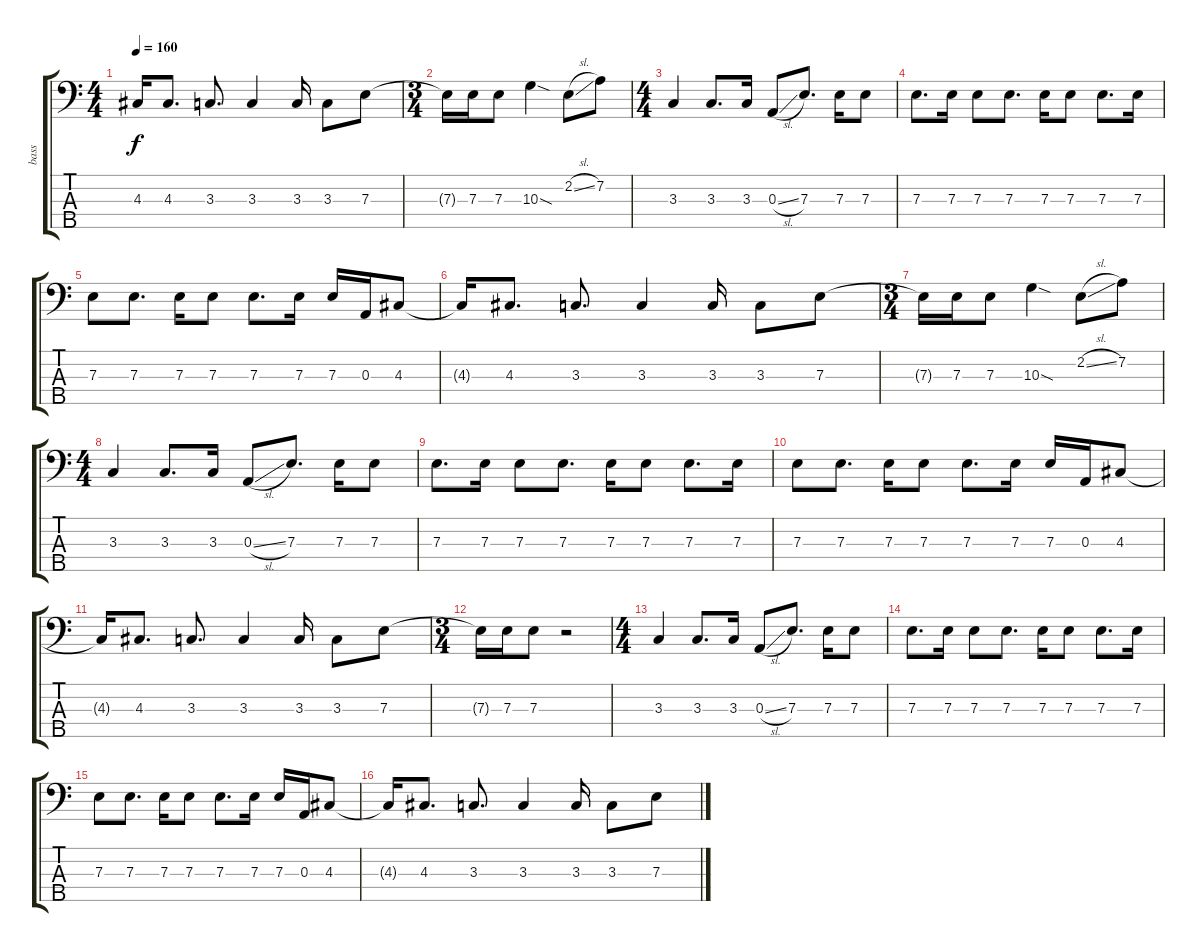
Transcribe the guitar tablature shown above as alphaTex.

\track ("bass" "bass") {instrument electricbassfinger}
\staff {score tabs}
\tuning (G2 D2 A1 E1 B0) {hide}
\ts (4 4)
\tempo 160
\clef f4
\ks c
4.3{t}.16{dy f} 4.3.8{d} 3.3.8{d} 3.3.4 3.3.16 3.3.8 7.3.8 |
\ts (3 4)
7.3{t}.16 7.3.16 7.3.8 10.3{sod}.4 2.2{sl}.8 7.2.8 |
\ts (4 4)
3.3.4 3.3.8{d} 3.3.16 0.3{sl}.8 7.3.8{d} 7.3.16 7.3.8 |
7.3.8{d} 7.3.16 7.3.8 7.3.8{d} 7.3.16 7.3.8 7.3.8{d} 7.3.16 |
7.3.8 7.3.8{d} 7.3.16 7.3.8 7.3.8{d} 7.3.16 7.3.16 0.3.16 4.3.8 |
4.3{t}.16 4.3.8{d} 3.3.8{d} 3.3.4 3.3.16 3.3.8 7.3.8 |
\ts (3 4)
7.3{t}.16 7.3.16 7.3.8 10.3{sod}.4 2.2{sl}.8 7.2.8 |
\ts (4 4)
3.3.4 3.3.8{d} 3.3.16 0.3{sl}.8 7.3.8{d} 7.3.16 7.3.8 |
7.3.8{d} 7.3.16 7.3.8 7.3.8{d} 7.3.16 7.3.8 7.3.8{d} 7.3.16 |
7.3.8 7.3.8{d} 7.3.16 7.3.8 7.3.8{d} 7.3.16 7.3.16 0.3.16 4.3.8 |
4.3{t}.16 4.3.8{d} 3.3.8{d} 3.3.4 3.3.16 3.3.8 7.3.8 |
\ts (3 4)
7.3{t}.16 7.3.16 7.3.8 r.2 |
\ts (4 4)
3.3.4 3.3.8{d} 3.3.16 0.3{sl}.8 7.3.8{d} 7.3.16 7.3.8 |
7.3.8{d} 7.3.16 7.3.8 7.3.8{d} 7.3.16 7.3.8 7.3.8{d} 7.3.16 |
7.3.8 7.3.8{d} 7.3.16 7.3.8 7.3.8{d} 7.3.16 7.3.16 0.3.16 4.3.8 |
4.3{t}.16 4.3.8{d} 3.3.8{d} 3.3.4 3.3.16 3.3.8 7.3.8
